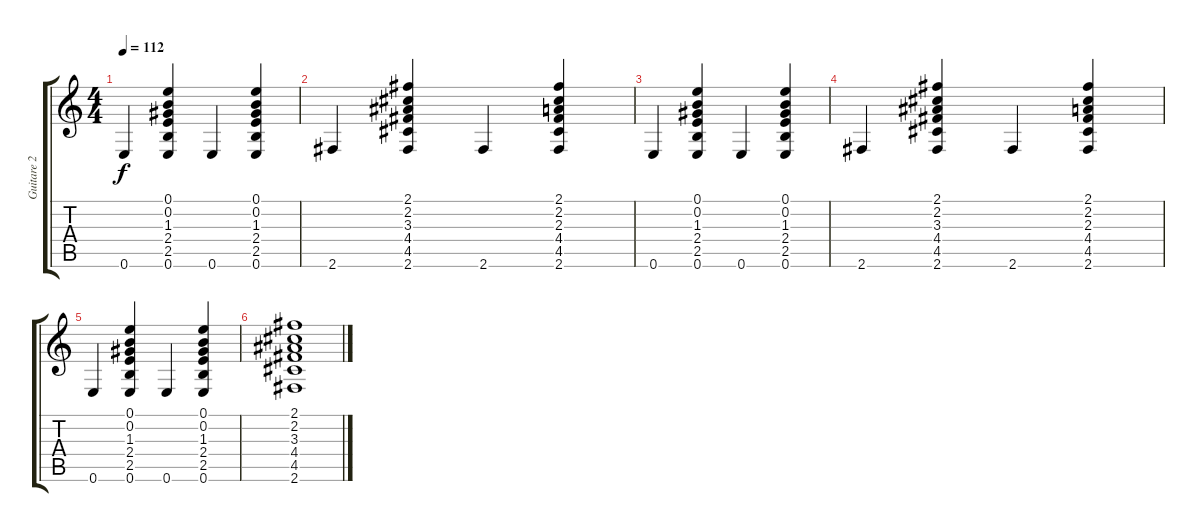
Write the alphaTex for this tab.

\track ("Guitare 2" "Guitare 2") {instrument acousticguitarsteel}
\staff {score tabs}
\tuning (E4 B3 G3 D3 A2 E2) {hide}
\ts (4 4)
\tempo 112
\clef g2
\ks c
0.6.4{dy f} (0.1 0.2 1.3 2.4 2.5 0.6).4 0.6.4 (0.1 0.2 1.3 2.4 2.5 0.6).4 |
2.6.4 (2.1 2.2 3.3 4.4 4.5 2.6).4 2.6.4 (2.1 2.2 2.3 4.4 4.5 2.6).4 |
0.6.4 (0.1 0.2 1.3 2.4 2.5 0.6).4 0.6.4 (0.1 0.2 1.3 2.4 2.5 0.6).4 |
2.6.4 (2.1 2.2 3.3 4.4 4.5 2.6).4 2.6.4 (2.1 2.2 2.3 4.4 4.5 2.6).4 |
0.6.4 (0.1 0.2 1.3 2.4 2.5 0.6).4 0.6.4 (0.1 0.2 1.3 2.4 2.5 0.6).4 |
(2.1 2.2 3.3 4.4 4.5 2.6).1
